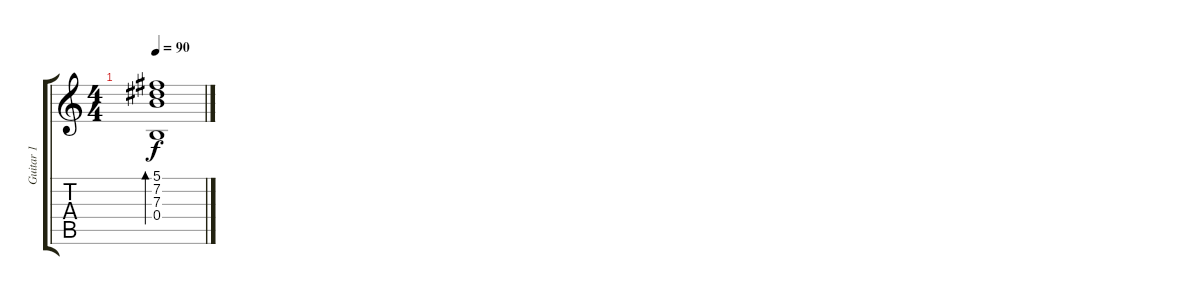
\track ("Guitar 1" "Guitar 1") {instrument electricguitarjazz}
\staff {score tabs}
\tuning (Db4 Ab3 E3 B2 Gb2 B1) {hide}
\ts (4 4)
\tempo 90
\clef g2
\ks c
(5.1 7.2 7.3 0.4).1{bd 240 dy f}
